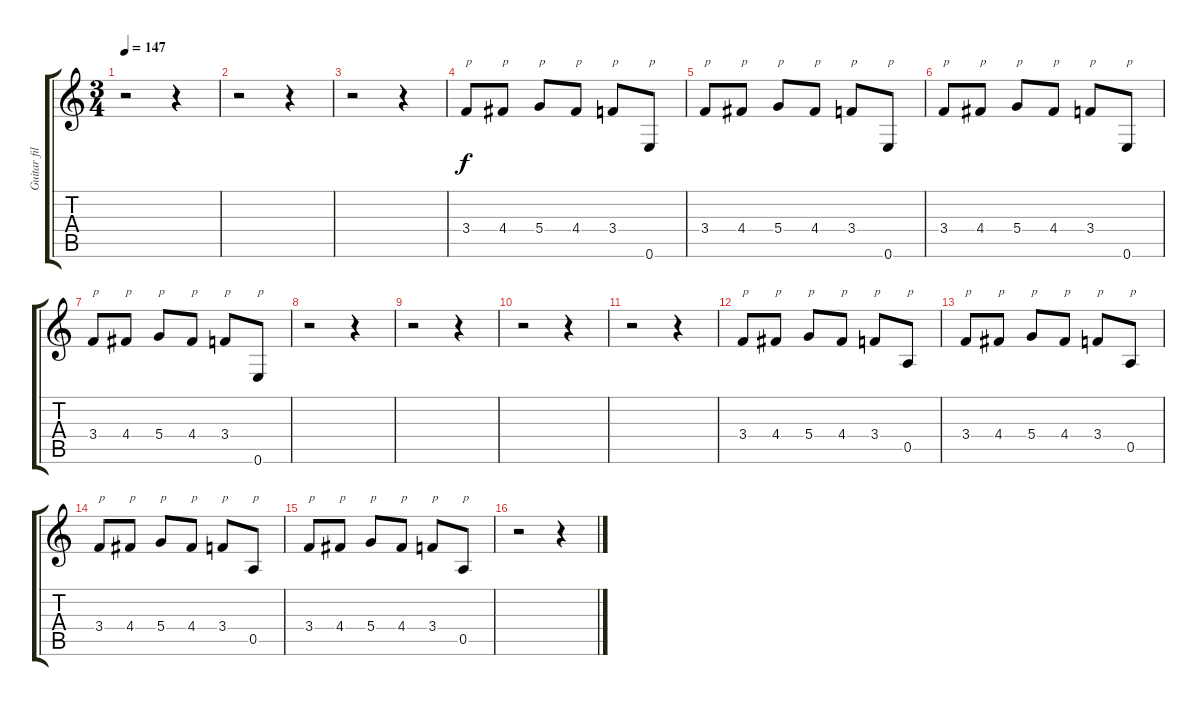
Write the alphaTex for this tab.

\track ("Guitar fill" "Guitar fil") {instrument distortionguitar}
\staff {score tabs}
\tuning (E4 B3 G3 D3 A2 E2) {hide}
\ts (3 4)
\tempo 147
\clef g2
\ks c
r.2{dy f} r.4 |
r.2 r.4 |
r.2 r.4 |
3.4.8{txt "p"} 4.4.8{txt "p"} 5.4.8{txt "p"} 4.4.8{txt "p"} 3.4.8{txt "p"} 0.6.8{txt "p"} |
3.4.8{txt "p"} 4.4.8{txt "p"} 5.4.8{txt "p"} 4.4.8{txt "p"} 3.4.8{txt "p"} 0.6.8{txt "p"} |
3.4.8{txt "p"} 4.4.8{txt "p"} 5.4.8{txt "p"} 4.4.8{txt "p"} 3.4.8{txt "p"} 0.6.8{txt "p"} |
3.4.8{txt "p"} 4.4.8{txt "p"} 5.4.8{txt "p"} 4.4.8{txt "p"} 3.4.8{txt "p"} 0.6.8{txt "p"} |
r.2 r.4 |
r.2 r.4 |
r.2 r.4 |
r.2 r.4 |
3.4.8{txt "p"} 4.4.8{txt "p"} 5.4.8{txt "p"} 4.4.8{txt "p"} 3.4.8{txt "p"} 0.5.8{txt "p"} |
3.4.8{txt "p"} 4.4.8{txt "p"} 5.4.8{txt "p"} 4.4.8{txt "p"} 3.4.8{txt "p"} 0.5.8{txt "p"} |
3.4.8{txt "p"} 4.4.8{txt "p"} 5.4.8{txt "p"} 4.4.8{txt "p"} 3.4.8{txt "p"} 0.5.8{txt "p"} |
3.4.8{txt "p"} 4.4.8{txt "p"} 5.4.8{txt "p"} 4.4.8{txt "p"} 3.4.8{txt "p"} 0.5.8{txt "p"} |
r.2 r.4
